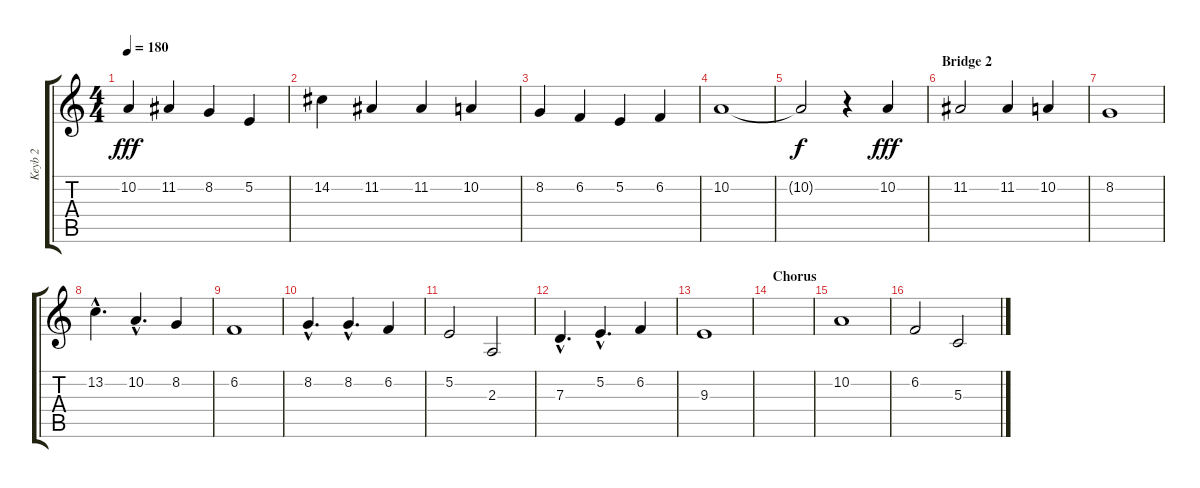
\track ("Keyb 2" "Keyb 2") {instrument synthvoice}
\staff {score tabs}
\tuning (E4 B3 G3 D3 A2 E2) {hide}
\ts (4 4)
\tempo 180
\clef g2
\ks c
10.2.4{dy fff} 11.2.4 8.2.4 5.2.4 |
14.2.4 11.2.4 11.2.4 10.2.4 |
8.2.4 6.2.4 5.2.4 6.2.4 |
10.2.1 |
10.2{t}.2{dy f} r.4 10.2.4{dy fff} |
\section ("" "Bridge 2")
11.2.2 11.2.4 10.2.4 |
8.2.1 |
13.2{hac}.4{d} 10.2{hac}.4{d} 8.2.4 |
6.2.1 |
8.2{hac}.4{d} 8.2{hac}.4{d} 6.2.4 |
5.2.2 2.3.2 |
7.3{hac}.4{d} 5.2{hac}.4{d} 6.2.4 |
9.3.1 |
\section ("" "Chorus")
|
10.2.1 |
6.2.2 5.3.2
